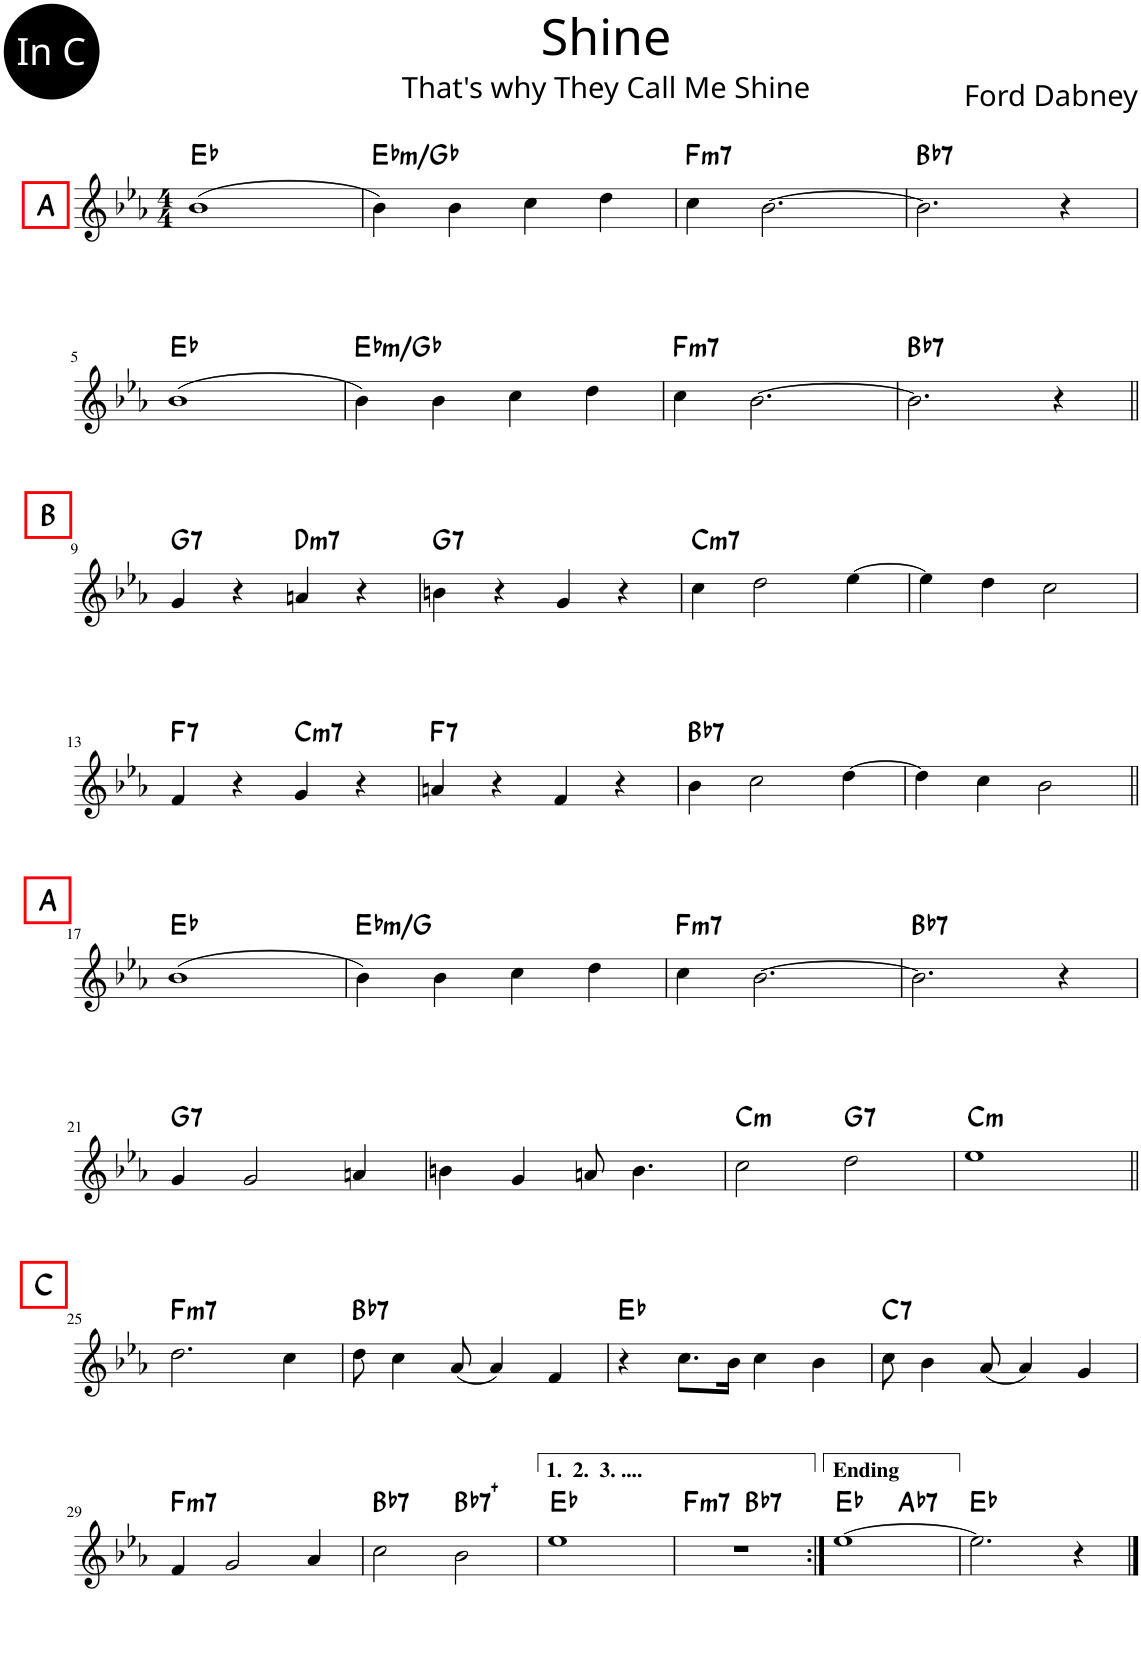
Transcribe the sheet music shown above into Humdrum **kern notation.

**kern	**harte
*part1	*part1
*staff1	*
*I"Piano	*
*I'Pno.	*
*clefG2	*
*k[b-e-a-]	*
*M4/4	*
=1	=1
!LO:TX:a:B:t=A	!
(1b-	Eb:maj
=2	=2
!	!LO:H:kt=m
4b-\)	Eb:min/b3
4b-\	.
4cc\	.
4dd\	.
=3	=3
!	!LO:H:kt=m7
4cc\	F:min7
[2.b-\	.
=4	=4
!	!LO:H:kt=7
2.b-\]	Bb:7
4r	.
!!LO:LB:g=z
=5	=5
(1b-	Eb:maj
=6	=6
!	!LO:H:kt=m
4b-\)	Eb:min/b3
4b-\	.
4cc\	.
4dd\	.
=7	=7
!	!LO:H:kt=m7
4cc\	F:min7
[2.b-\	.
=8	=8
!	!LO:H:kt=7
2.b-\]	Bb:7
4r	.
!!LO:LB:g=z
=9||	=9||
!LO:TX:a:B:t=B	!LO:H:kt=7
4g/	G:7
4r	.
!	!LO:H:kt=m7
4an/	D:min7
4r	.
=10	=10
!	!LO:H:kt=7
4bn\	G:7
4r	.
4g/	.
4r	.
=11	=11
!	!LO:H:kt=m7
4cc\	C:min7
2dd\	.
[4ee-\	.
=12	=12
4ee-\]	.
4dd\	.
2cc\	.
!!LO:LB:g=z
=13	=13
!	!LO:H:kt=7
4f/	F:7
4r	.
!	!LO:H:kt=m7
4g/	C:min7
4r	.
=14	=14
!	!LO:H:kt=7
4an/	F:7
4r	.
4f/	.
4r	.
=15	=15
!	!LO:H:kt=7
4b-\	Bb:7
2cc\	.
[4dd\	.
=16	=16
4dd\]	.
4cc\	.
2b-\	.
!!LO:LB:g=z
=17||	=17||
!LO:TX:a:B:t=A	!
(1b-	Eb:maj
=18	=18
!	!LO:H:kt=m
4b-\)	Eb:min/3
4b-\	.
4cc\	.
4dd\	.
=19	=19
!	!LO:H:kt=m7
4cc\	F:min7
[2.b-\	.
=20	=20
!	!LO:H:kt=7
2.b-\]	Bb:7
4r	.
!!LO:LB:g=z
=21	=21
!	!LO:H:kt=7
4g/	G:7
2g/	.
4an/	.
=22	=22
4bn\	.
4g/	.
8an/	.
4.b\	.
=23	=23
!	!LO:H:kt=m
2cc\	C:min
!	!LO:H:kt=7
2dd\	G:7
=24	=24
!	!LO:H:kt=m
1ee-	C:min
!!LO:LB:g=z
=25||	=25||
!LO:TX:a:B:t=C	!LO:H:kt=m7
2.dd\	F:min7
4cc\	.
=26	=26
!	!LO:H:kt=7
8dd\	Bb:7
4cc\	.
(8a-/	.
4a-/)	.
4f/	.
=27	=27
4r	Eb:maj
8.cc\L	.
16b-\Jk	.
4cc\	.
4b-\	.
=28	=28
!	!LO:H:kt=7
8cc\	C:7
4b-\	.
(8a-/	.
4a-/)	.
4g/	.
!!LO:LB:g=z
=29	=29
!	!LO:H:kt=m7
4f/	F:min7
2g/	.
4a-/	.
=30	=30
!	!LO:H:kt=7
2cc\	Bb:7
!	!LO:H:kt=7+
2b-\	Bb:aug(b7)
=31	=31
1ee-	Eb:maj
=32	=32
!	!LO:H:kt=m7
*^	*
1r	2ryy	F:min7
!	!	!LO:H:kt=7
.	2ryy	Bb:7
=33:|!	=33:|!	=33:|!
[1ee-	2ryy	Eb:maj
!	!	!LO:H:kt=7
.	2ryy	Ab:7
*v	*v	*
=34	=34
2.ee-\]	Eb:maj
4r	.
==	==
*-	*-
